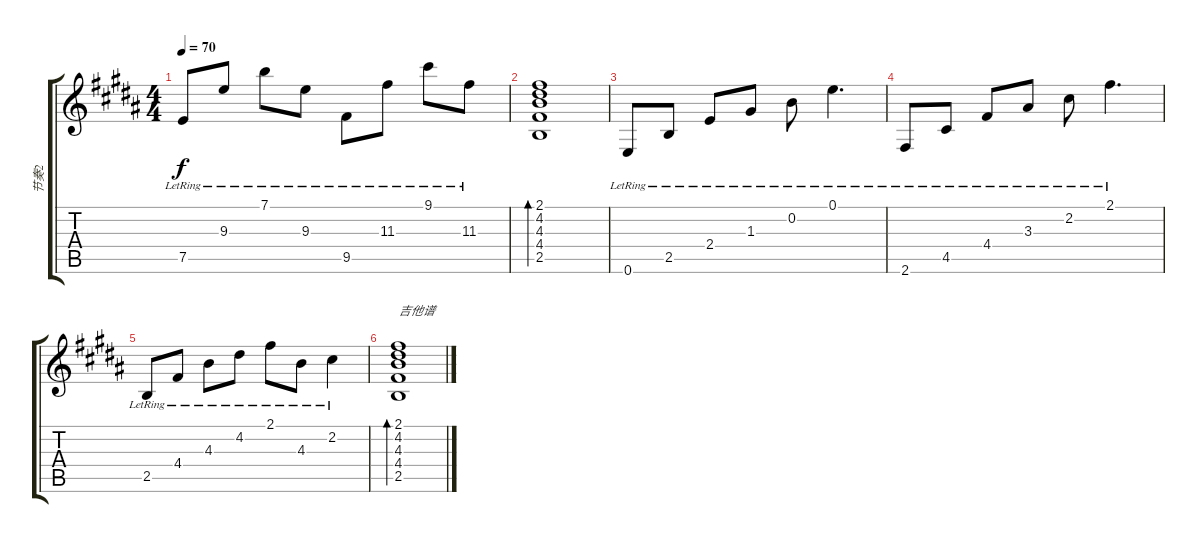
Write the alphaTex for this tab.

\track ("节奏2" "节奏2") {instrument acousticguitarsteel}
\staff {score tabs}
\tuning (E4 B3 G3 D3 A2 E2) {hide}
\ts (4 4)
\tempo 70
\clef g2
\ks b
7.5{lr}.8{dy f} 9.3{lr}.8 7.1{lr}.8 9.3{lr}.8 9.5{lr}.8 11.3{lr}.8 9.1{lr}.8 11.3{lr}.8 |
(2.1 4.2 4.3 4.4 2.5).1{bd 30} |
0.6{lr}.8 2.5{lr}.8 2.4{lr}.8 1.3{lr}.8 0.2{lr}.8 0.1{lr}.4{d} |
2.6{lr}.8 4.5{lr}.8 4.4{lr}.8 3.3{lr}.8 2.2{lr}.8 2.1{lr}.4{d} |
2.5{lr}.8 4.4{lr}.8 4.3{lr}.8 4.2{lr}.8 2.1{lr}.8 4.3{lr}.8 2.2{lr}.4 |
(2.1 4.2 4.3 4.4 2.5).1{bd 120 txt "吉他谱"}
